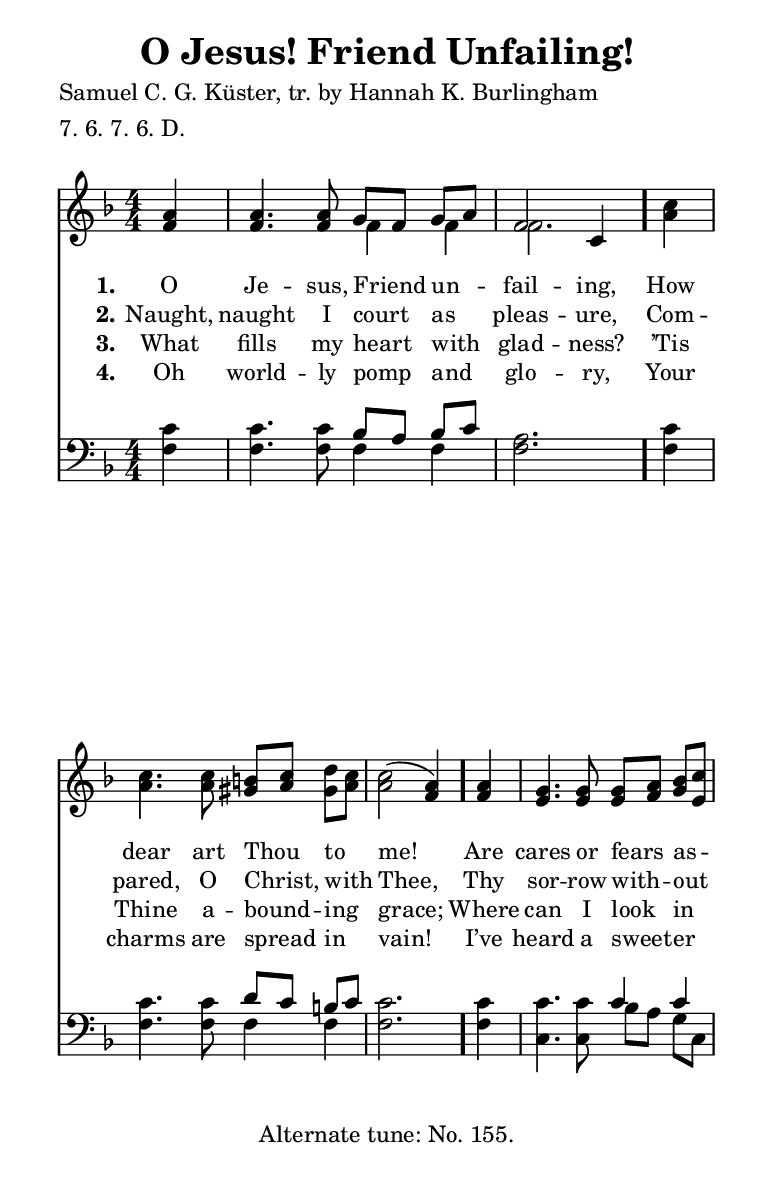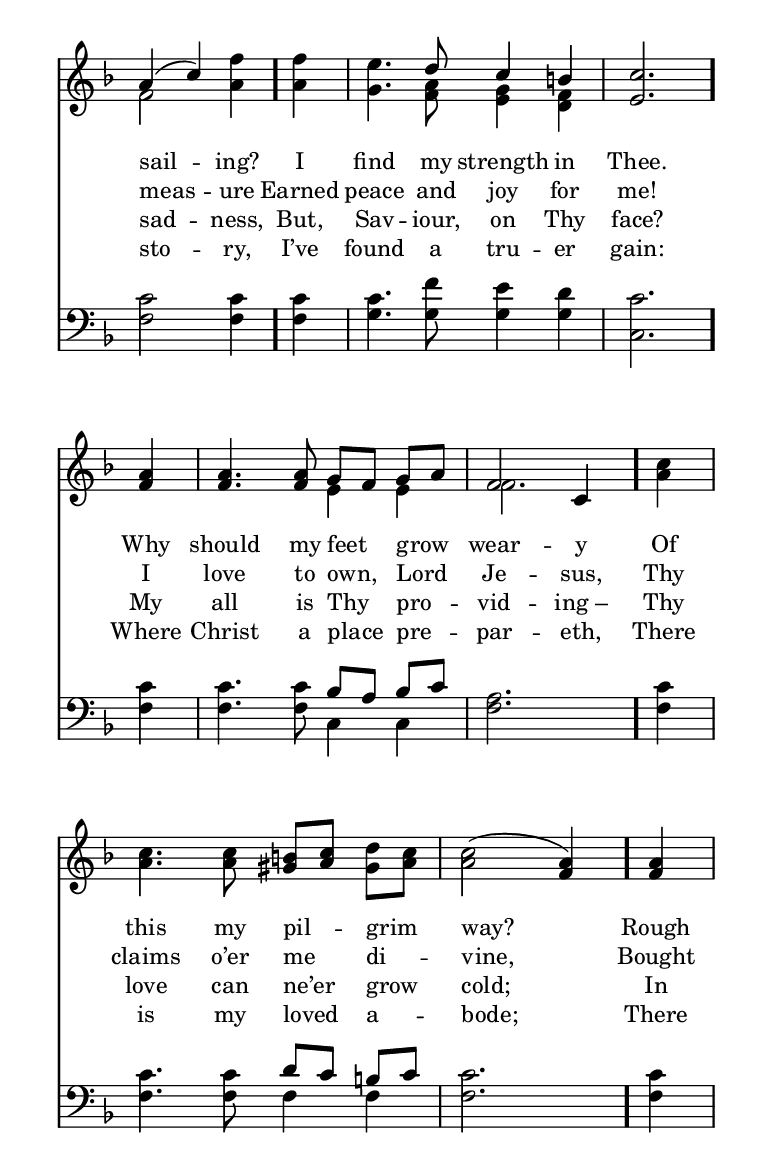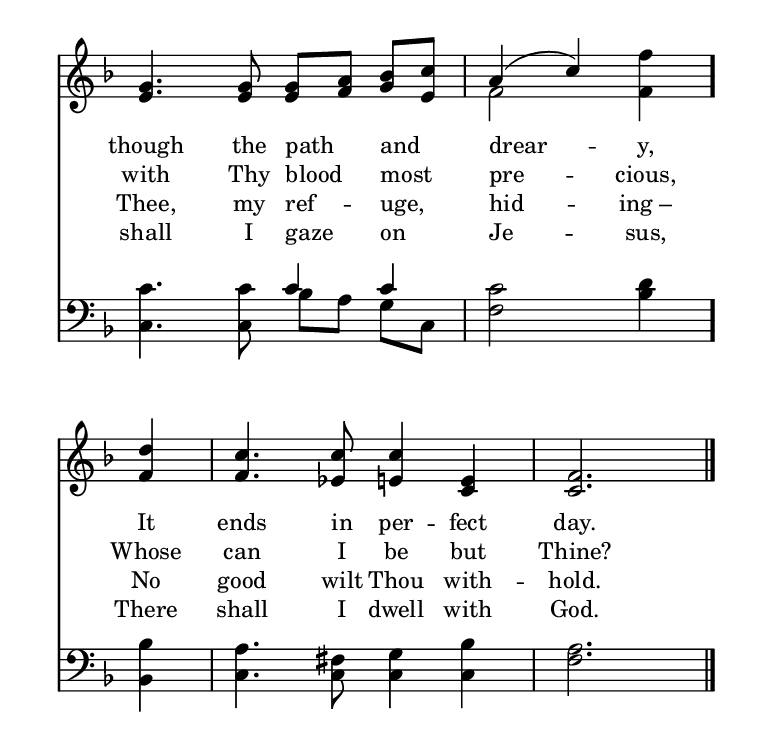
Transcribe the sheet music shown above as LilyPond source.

\include "common/global.ily"
\paper {
  \include "common/paper.ily"
  oddFooterMarkup = \markup { \fill-line { \on-the-fly \first-page "Alternate tune: No. 155." } }
}

\header{
  hymnnumber = "182"
  title = "O Jesus! Friend Unfailing!"
  tunename = "" % original has "Joyful Pilgrims" but evidence to counter this is strong
  meter = "7. 6. 7. 6. D."
  poet = "Samuel C. G. Küster, tr. by Hannah K. Burlingham" % see https://hymnary.org/text/o_jesus_friend_unfailing
  composer = "" % original has Sweney, but evidence to counter this is strong
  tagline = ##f
}

global = {
  \include "common/overrides.ily"
  \override Staff.TimeSignature.style = #'numbered
  \time 4/4
  \override Score.MetronomeMark.transparent = ##t % hide all fermata changes too
  \tempo 4=80
  \key f \major
  \partial 4
  \autoBeamOff
}

notesSoprano = {
\global
\relative c'' {

  a4 | a4. a8 g[ f] g[ a] | f2 c4
  c'4 | c4. c8 b[ c] d[ c] | c2( a4)
  a4 | g4. g8 g[ a] bes[ c] | a4( c) f
  f4 | e4. d8 c4 b | c2.
  a4 | a4. a8 g[ f] g[ a] | f2 c4
  c'4 | c4. c8 b[ c] d[ c] | c2( a4)
  a4 | g4. g8 g[ a] bes[ c] | a4( c) f
  d4 | c4. c8 c4 e, | f2.

  \bar "|."

}
}

notesAlto = {
\global
\relative e' {

  f4 | f4. f8 f4 f | f2. % instead of f2 f4, avoid overlap
  a4 | a4. a8 gis[ a] gis[ a] | a2( f4)
  f4 | e4. e8 e[ f] g[ e] | f2 a4
  a4 | g4. << f8 a >> << e4 g >> << d f >> | e2.
  f4 | f4. f8 e4 e | f2. % instead of f2 f4, avoid overlap
  a4 | a4. a8 gis[ a] gis[ a] | a2( f4)
  f4 | e4. e8 e[ f] g[ e] | f2 f4
  f4 | f4. ees8 e4 c | c2.

}
}

notesTenor = {
\global
\relative a {

  c4 | c4. c8 bes[ a] bes[ c] | a2.
  c4 | c4. c8 d[ c] b[ c] | c2.
  c4 | c4. c8 c4 c | c2 c4
  c4 | c4. f8 e4 d | c2.
  c4 | c4. c8 bes[ a] bes[ c] | a2.
  c4 | c4. c8 d[ c] b[ c] | c2.
  c4 | c4. c8 c4 c | c2 d4
  bes4 | a4. fis8 g4 bes | a2.

}
}

notesBass = {
\global
\relative f {

  f4 | f4. f8 f4 f | f2.
  f4 | f4. f8 f4 f | f2.
  f4 | c4. c8 bes'8[ a] g[ c,] | f2 f4
  f4 | g4. g8 g4 g | c,2.
  f4 | f4. f8 c4 c | f2.
  f4 | f4. f8 f4 f | f2.
  f4 | c4. c8 bes'8[ a] g[ c,] | f2 bes4
  bes,4 | c4. c8 c4 c | f2.

}
}

wordsA = \lyricmode {
\set stanza = "1."

O Je -- sus, Friend un -- fail -- ing, \bar "."
How dear art Thou to me! \bar "."
Are cares or fears as -- sail -- ing? \bar "."
I find my strength in Thee. \bar "."
Why should my feet grow wear -- y \bar "."
Of this my pil -- grim way? \bar "."
Rough though the path and drear -- y, \bar "."
It ends in per -- fect day. \bar "."

}

wordsB = \lyricmode {
\set stanza = "2."

Naught, naught I court as pleas -- ure,
Com -- pared, O Christ, with Thee,
Thy sor -- row with -- out meas -- ure
Earned peace and joy for me!
I love to own, Lord Je -- sus,
Thy claims o’er me di -- vine,
Bought with Thy blood most pre -- cious,
Whose can I be but Thine?

}

wordsC = \lyricmode {
\set stanza = "3."

What fills my heart with glad -- ness?
’Tis Thine a -- bound -- ing grace;
Where can I look in sad -- ness,
But, Sav -- iour, on Thy face?
My all is Thy pro -- vid -- ing_–
Thy love can ne’er grow cold;
In Thee, my ref -- uge, hid -- ing_–
No good wilt Thou with -- hold.

}

wordsD = \lyricmode {
\set stanza = "4."

Oh world -- ly pomp and glo -- ry,
Your charms are spread in vain!
I’ve heard a sweet -- er sto -- ry,
I’ve found a tru -- er gain:
Where Christ a place pre -- par -- eth,
There is my loved a -- bode;
There shall I gaze on Je -- sus,
There shall I dwell with God.

}

\score {
  \context ChoirStaff <<
    \context Staff = upper <<
      \set Staff.autoBeaming = ##f
      \set ChoirStaff.systemStartDelimiter = #'SystemStartBar
      \set ChoirStaff.printPartCombineTexts = ##f
      \partcombine #'(2 . 11) \notesSoprano \notesAlto
      \context NullVoice = sopranos { \voiceOne << \notesSoprano >> }
      \context Lyrics = one   \lyricsto sopranos \wordsA
      \context Lyrics = two   \lyricsto sopranos \wordsB
      \context Lyrics = three \lyricsto sopranos \wordsC
      \context Lyrics = four  \lyricsto sopranos \wordsD
    >>
    \context Staff = men <<
      \set Staff.autoBeaming = ##f
      \clef bass
      \set ChoirStaff.printPartCombineTexts = ##f
      \partcombine #'(2 . 11) \notesTenor \notesBass
    >>
  >>
  \layout {
    \include "common/layout.ily"
  }
  #(cond ((ly:get-option 'eog-midi-permitted) #{ \midi{
    \include "common/midi.ily"
  } #}))
}

\version "2.19.49"  % necessary for upgrading to future LilyPond versions.

% vi:set et ts=2 sw=2 ai nocindent syntax=lilypond:
